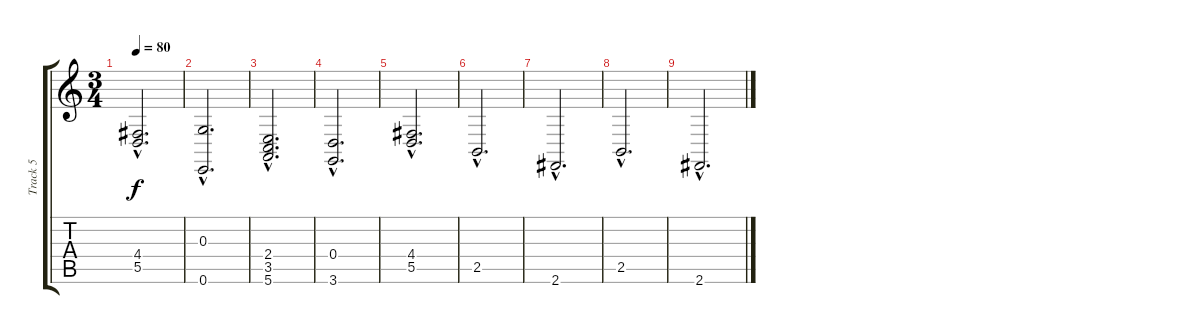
\track ("Track 5" "Track 5") {instrument cello}
\staff {score tabs}
\tuning (E4 B3 G3 D3 A2 E2) {hide}
\ts (3 4)
\tempo 80
\clef g2
\ks c
(4.4{hac} 5.5{hac}).2{d dy f} |
(0.3{hac} 0.6{hac}).2{d} |
(2.4{hac} 3.5{hac} 5.6{hac}).2{d} |
(0.4{hac} 3.6{hac}).2{d} |
(4.4{hac} 5.5{hac}).2{d} |
2.5{hac}.2{d} |
2.6{hac}.2{d} |
2.5{hac}.2{d} |
2.6{hac}.2{d}
